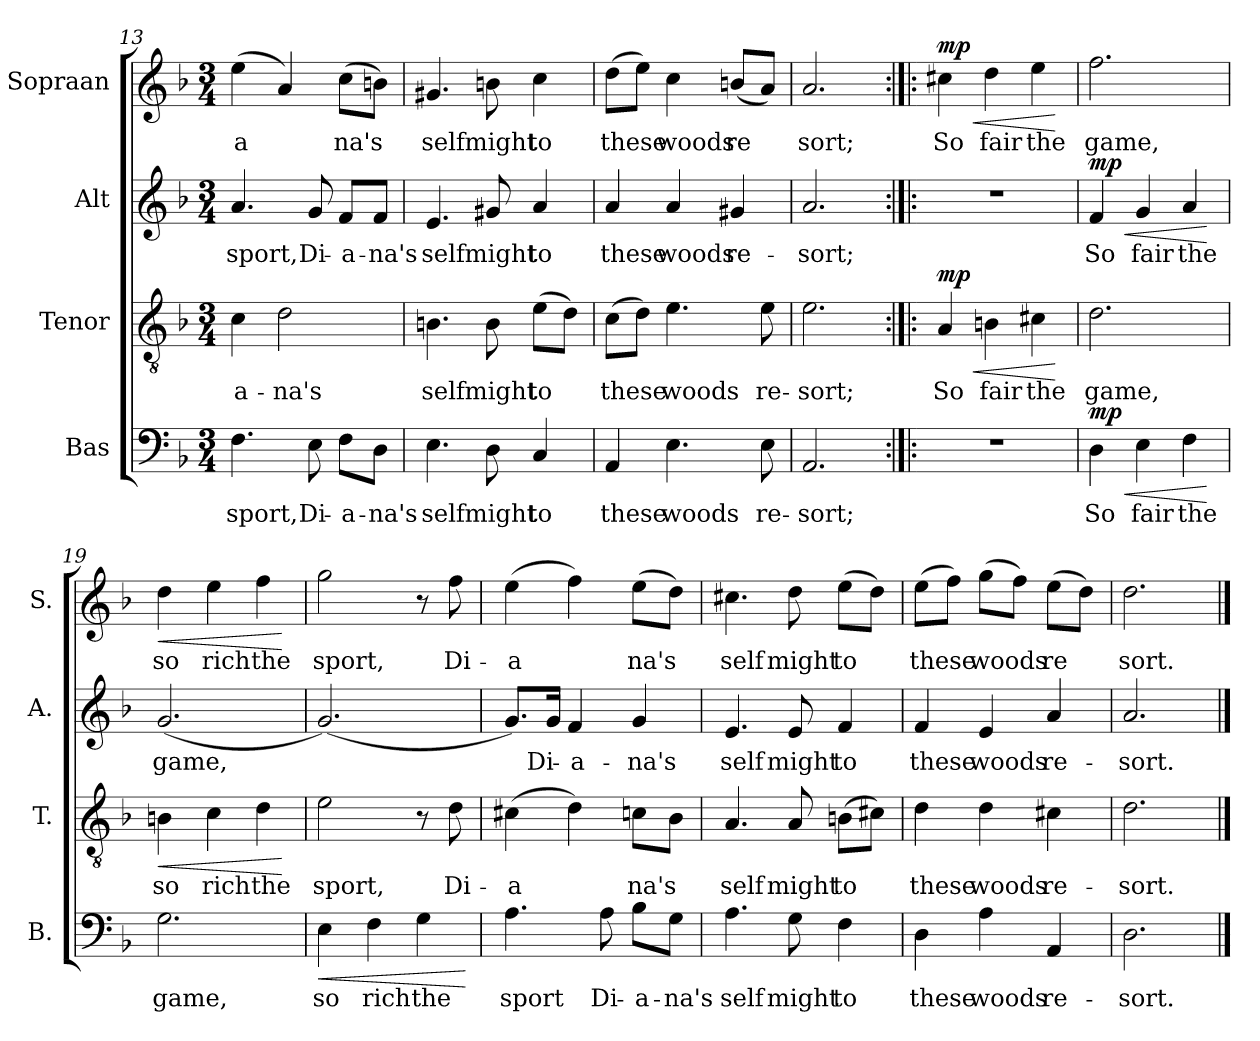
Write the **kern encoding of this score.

**kern	**text	**dynam	**kern	**text	**dynam	**kern	**text	**dynam	**kern	**text	**dynam
*part4	*part4	*part4	*part3	*part3	*part3	*part2	*part2	*part2	*part1	*part1	*part1
*staff4	*staff4	*staff4	*staff3	*staff3	*staff3	*staff2	*staff2	*staff2	*staff1	*staff1	*staff1
*I"Bas	*	*	*I"Tenor	*	*	*I"Alt	*	*	*I"Sopraan	*	*
*I'B.	*	*	*I'T.	*	*	*I'A.	*	*	*I'S.	*	*
*clefF4	*	*	*clefGv2	*	*	*clefG2	*	*	*clefG2	*	*
*k[b-]	*	*	*k[b-]	*	*	*k[b-]	*	*	*k[b-]	*	*
*M3/4	*	*	*M3/4	*	*	*M3/4	*	*	*M3/4	*	*
=13	=13	=13	=13	=13	=13	=13	=13	=13	=13	=13	=13
4.F\	sport,	.	4c\	-a-	.	4.a/	sport,	.	(4ee\	-a	.
.	.	.	2d\	-na's	.	.	.	.	4a/)	.	.
8E\	Di-	.	.	.	.	8g/	Di-	.	.	.	.
8F\L	-a-	.	.	.	.	8f/L	-a-	.	(8cc\L	na's	.
8D\J	-na's	.	.	.	.	8f/J	-na's	.	8bn\J)	.	.
=14	=14	=14	=14	=14	=14	=14	=14	=14	=14	=14	=14
4.E\	self	.	4.Bn\	self	.	4.e/	self	.	4.g#X/	self	.
8D\	might	.	8B\	might	.	8g#X/	might	.	8bn\	might	.
4C/	to	.	(8e\L	to	.	4a/	to	.	4cc\	to	.
.	.	.	8d\J)	.	.	.	.	.	.	.	.
=15	=15	=15	=15	=15	=15	=15	=15	=15	=15	=15	=15
4AA/	these	.	(8c\L	these	.	4a/	these	.	(8dd\L	these	.
.	.	.	8d\J)	.	.	.	.	.	8ee\J)	.	.
4.E\	woods	.	4.e\	woods	.	4a/	woods	.	4cc\	woods	.
.	.	.	.	.	.	4g#X/	re-	.	(8bn/L	re	.
8E\	re-	.	8e\	re-	.	.	.	.	8a/J)	.	.
=16	=16	=16	=16	=16	=16	=16	=16	=16	=16	=16	=16
2.AA/	-sort;	.	2.e\	-sort;	.	2.a/	-sort;	.	2.a/	sort;	.
=17:|!|:	=17:|!|:	=17:|!|:	=17:|!|:	=17:|!|:	=17:|!|:	=17:|!|:	=17:|!|:	=17:|!|:	=17:|!|:	=17:|!|:	=17:|!|:
!	!	!	!	!	!LO:HP:b	!	!	!	!	!	!LO:HP:b
!	!	!	!	!	!LO:DY:n=1:a	!	!	!	!	!	!LO:DY:n=1:a
2.r	.	.	4A/	So	< mp	2.r	.	.	4cc#X\	So	< mp
.	.	.	4Bn\	fair	.	.	.	.	4dd\	fair	.
.	.	.	4c#X\	the	.	.	.	.	4ee\	the	.
.	.	.	.	.	[	.	.	.	.	.	[
!!LO:PB:g=z
=18	=18	=18	=18	=18	=18	=18	=18	=18	=18	=18	=18
!	!	!LO:HP:b	!	!	!	!	!	!LO:HP:b	!	!	!
!	!	!LO:DY:n=1:a	!	!	!	!	!	!LO:DY:n=1:a	!	!	!
4D\	So	< mp	2.d\	game,	.	4f/	So	< mp	2.ff\	game,	.
4E\	fair	.	.	.	.	4g/	fair	.	.	.	.
4F\	the	.	.	.	.	4a/	the	.	.	.	.
.	.	[	.	.	.	.	.	[	.	.	.
=19	=19	=19	=19	=19	=19	=19	=19	=19	=19	=19	=19
!	!	!	!	!	!LO:HP:b	!	!	!	!	!	!LO:HP:b
2.G\	game,	.	4Bn\	so	<	(2.g/	game,	.	4dd\	so	<
.	.	.	4c\	rich	.	.	.	.	4ee\	rich	.
.	.	.	4d\	the	.	.	.	.	4ff\	the	.
.	.	.	.	.	[	.	.	.	.	.	[
=20	=20	=20	=20	=20	=20	=20	=20	=20	=20	=20	=20
!	!	!LO:HP:b	!	!	!	!	!	!	!	!	!
4E\	so	<	2e\	sport,	.	(2.g/)	.	.	2gg\	sport,	.
4F\	rich	.	.	.	.	.	.	.	.	.	.
4G\	the	.	8r	.	.	.	.	.	8r	.	.
.	.	.	8d\	Di-	.	.	.	.	8ff\	Di-	.
.	.	[	.	.	.	.	.	.	.	.	.
=21	=21	=21	=21	=21	=21	=21	=21	=21	=21	=21	=21
4.A\	sport	.	(4c#X\	-a	.	8.g/L)	.	.	(4ee\	-a	.
.	.	.	.	.	.	16g/Jk	Di-	.	.	.	.
.	.	.	4d\)	.	.	4f/	-a-	.	4ff\)	.	.
8A\	Di-	.	.	.	.	.	.	.	.	.	.
8B-\L	-a-	.	8cn\L	na's	.	4g/	-na's	.	(8ee\L	na's	.
8G\J	-na's	.	8B-\J	.	.	.	.	.	8dd\J)	.	.
=22	=22	=22	=22	=22	=22	=22	=22	=22	=22	=22	=22
4.A\	self	.	4.A/	self	.	4.e/	self	.	4.cc#X\	self	.
8G\	might	.	8A/	might	.	8e/	might	.	8dd\	might	.
4F\	to	.	(8Bn\L	to	.	4f/	to	.	(8ee\L	to	.
.	.	.	8c#X\J)	.	.	.	.	.	8dd\J)	.	.
!!LO:LB:g=z
=23	=23	=23	=23	=23	=23	=23	=23	=23	=23	=23	=23
4D\	these	.	4d\	these	.	4f/	these	.	(8ee\L	these	.
.	.	.	.	.	.	.	.	.	8ff\J)	.	.
4A\	woods	.	4d\	woods	.	4e/	woods	.	(8gg\L	woods	.
.	.	.	.	.	.	.	.	.	8ff\J)	.	.
4AA/	re-	.	4c#X\	re-	.	4a/	re-	.	(8ee\L	re	.
.	.	.	.	.	.	.	.	.	8dd\J)	.	.
=24	=24	=24	=24	=24	=24	=24	=24	=24	=24	=24	=24
2.D\	-sort.	.	2.d\	-sort.	.	2.a/	-sort.	.	2.dd\	sort.	.
==	==	==	==	==	==	==	==	==	==	==	==
*-	*-	*-	*-	*-	*-	*-	*-	*-	*-	*-	*-
